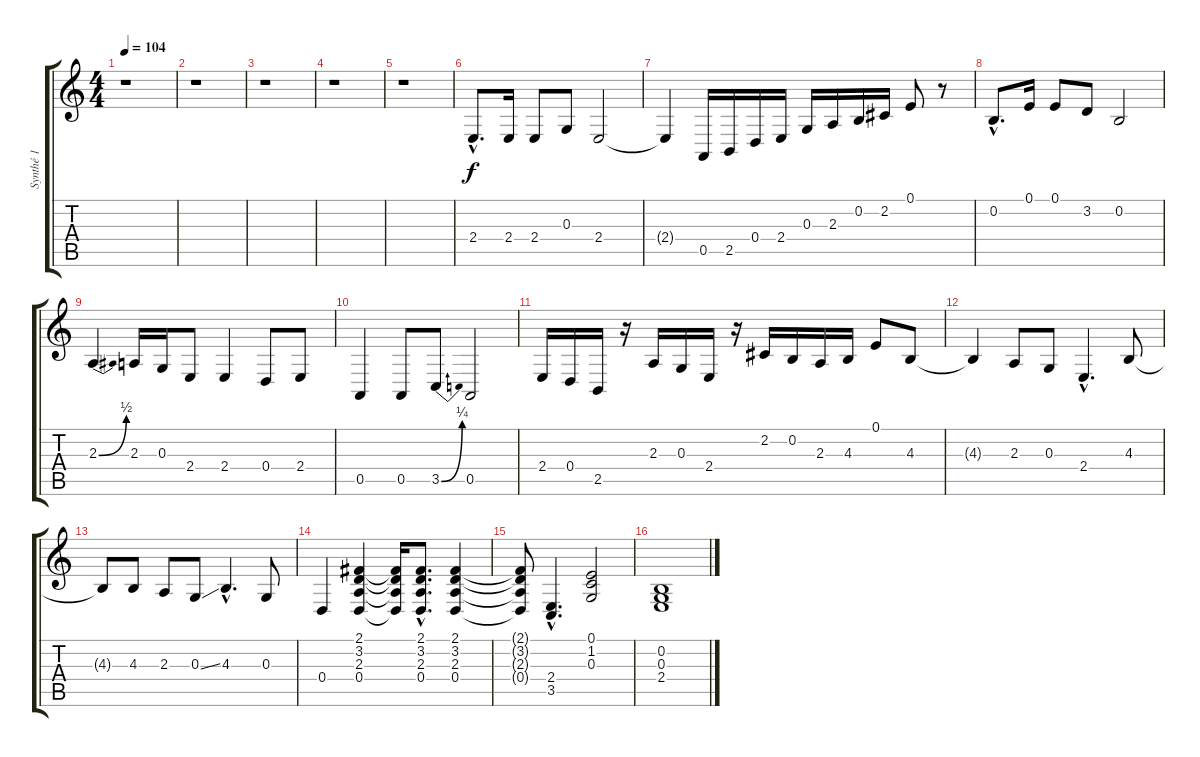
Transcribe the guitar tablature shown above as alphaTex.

\track ("Synthé 1" "Synthé 1") {instrument tremolostrings}
\staff {score tabs}
\tuning (E4 B3 G3 D3 A2 E2) {hide}
\ts (4 4)
\tempo 104
\clef g2
\ks c
r.1{dy f} |
r.1 |
r.1 |
r.1 |
r.1 |
2.4{hac}.8{d} 2.4.16 2.4.8 0.3.8 2.4.2 |
2.4{t}.4 0.5.16 2.5.16 0.4.16 2.4.16 0.3.16 2.3.16 0.2.16 2.2.16 0.1.8 r.8 |
0.2{hac}.8{d} 0.1.16 0.1.8 3.2.8 0.2.2 |
2.3{be (bend 0 0 60 2)}.4 2.3.16 0.3.16 2.4.8 2.4.4 0.4.8 2.4.8 |
0.5.4 0.5.8 3.5{be (bend 0 0 60 1)}.8 0.5.2 |
2.4.16 0.4.16 2.5.16 r.16 2.3.16 0.3.16 2.4.16 r.16 2.2.16 0.2.16 2.3.16 4.3.16 0.1.8 4.3.8 |
4.3{t}.4 2.3.8 0.3.8 2.4{hac}.4{d} 4.3.8 |
4.3{t}.8 4.3.8 2.3.8 0.3{ss}.8 4.3{hac}.4{d} 0.3.8 |
0.4.4 (2.1 3.2 2.3 0.4).4 (2.1{t} 3.2{t} 2.3{t} 0.4{t}).16 (2.1{hac} 3.2{hac} 2.3{hac} 0.4{hac}).8{d} (2.1 3.2 2.3 0.4).4 |
(2.1{t} 3.2{t} 2.3{t} 0.4{t}).8 (2.4{hac} 3.5{hac}).4{d} (0.1 1.2 0.3).2 |
(0.2 0.3 2.4).1
